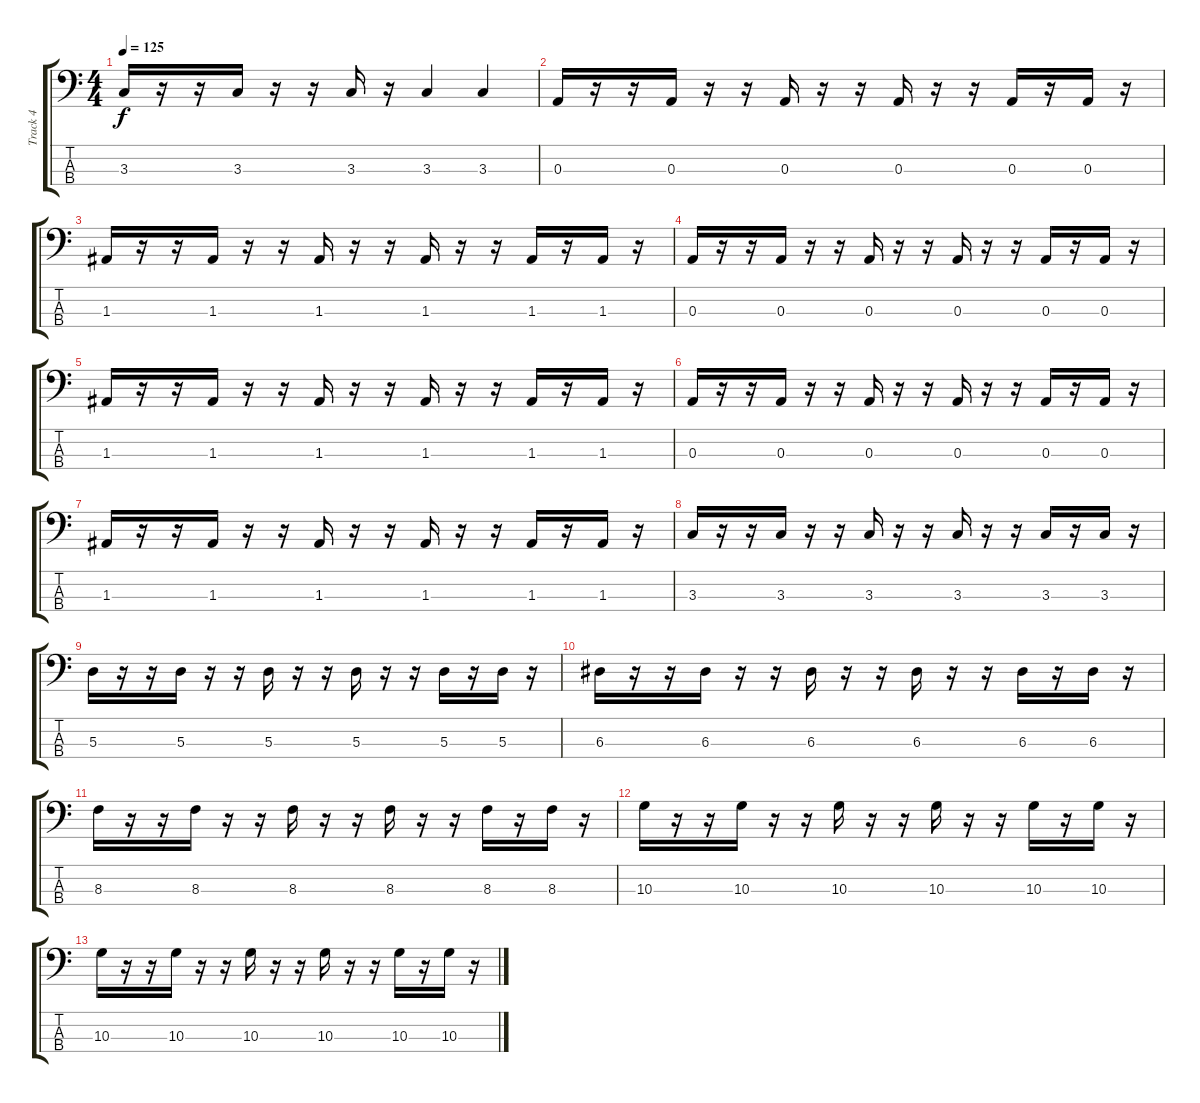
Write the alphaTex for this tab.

\track ("Track 4" "Track 4") {instrument electricbassfinger}
\staff {score tabs}
\tuning (G2 D2 A1 E1) {hide}
\ts (4 4)
\tempo 125
\clef f4
\ks c
3.3.16{dy f} r.16 r.16 3.3.16 r.16 r.16 3.3.16 r.16 3.3.4 3.3.4 |
0.3.16 r.16 r.16 0.3.16 r.16 r.16 0.3.16 r.16 r.16 0.3.16 r.16 r.16 0.3.16 r.16 0.3.16 r.16 |
1.3.16 r.16 r.16 1.3.16 r.16 r.16 1.3.16 r.16 r.16 1.3.16 r.16 r.16 1.3.16 r.16 1.3.16 r.16 |
0.3.16 r.16 r.16 0.3.16 r.16 r.16 0.3.16 r.16 r.16 0.3.16 r.16 r.16 0.3.16 r.16 0.3.16 r.16 |
1.3.16 r.16 r.16 1.3.16 r.16 r.16 1.3.16 r.16 r.16 1.3.16 r.16 r.16 1.3.16 r.16 1.3.16 r.16 |
0.3.16 r.16 r.16 0.3.16 r.16 r.16 0.3.16 r.16 r.16 0.3.16 r.16 r.16 0.3.16 r.16 0.3.16 r.16 |
1.3.16 r.16 r.16 1.3.16 r.16 r.16 1.3.16 r.16 r.16 1.3.16 r.16 r.16 1.3.16 r.16 1.3.16 r.16 |
3.3.16 r.16 r.16 3.3.16 r.16 r.16 3.3.16 r.16 r.16 3.3.16 r.16 r.16 3.3.16 r.16 3.3.16 r.16 |
5.3.16 r.16 r.16 5.3.16 r.16 r.16 5.3.16 r.16 r.16 5.3.16 r.16 r.16 5.3.16 r.16 5.3.16 r.16 |
6.3.16 r.16 r.16 6.3.16 r.16 r.16 6.3.16 r.16 r.16 6.3.16 r.16 r.16 6.3.16 r.16 6.3.16 r.16 |
8.3.16 r.16 r.16 8.3.16 r.16 r.16 8.3.16 r.16 r.16 8.3.16 r.16 r.16 8.3.16 r.16 8.3.16 r.16 |
10.3.16 r.16 r.16 10.3.16 r.16 r.16 10.3.16 r.16 r.16 10.3.16 r.16 r.16 10.3.16 r.16 10.3.16 r.16 |
10.3.16 r.16 r.16 10.3.16 r.16 r.16 10.3.16 r.16 r.16 10.3.16 r.16 r.16 10.3.16 r.16 10.3.16 r.16
